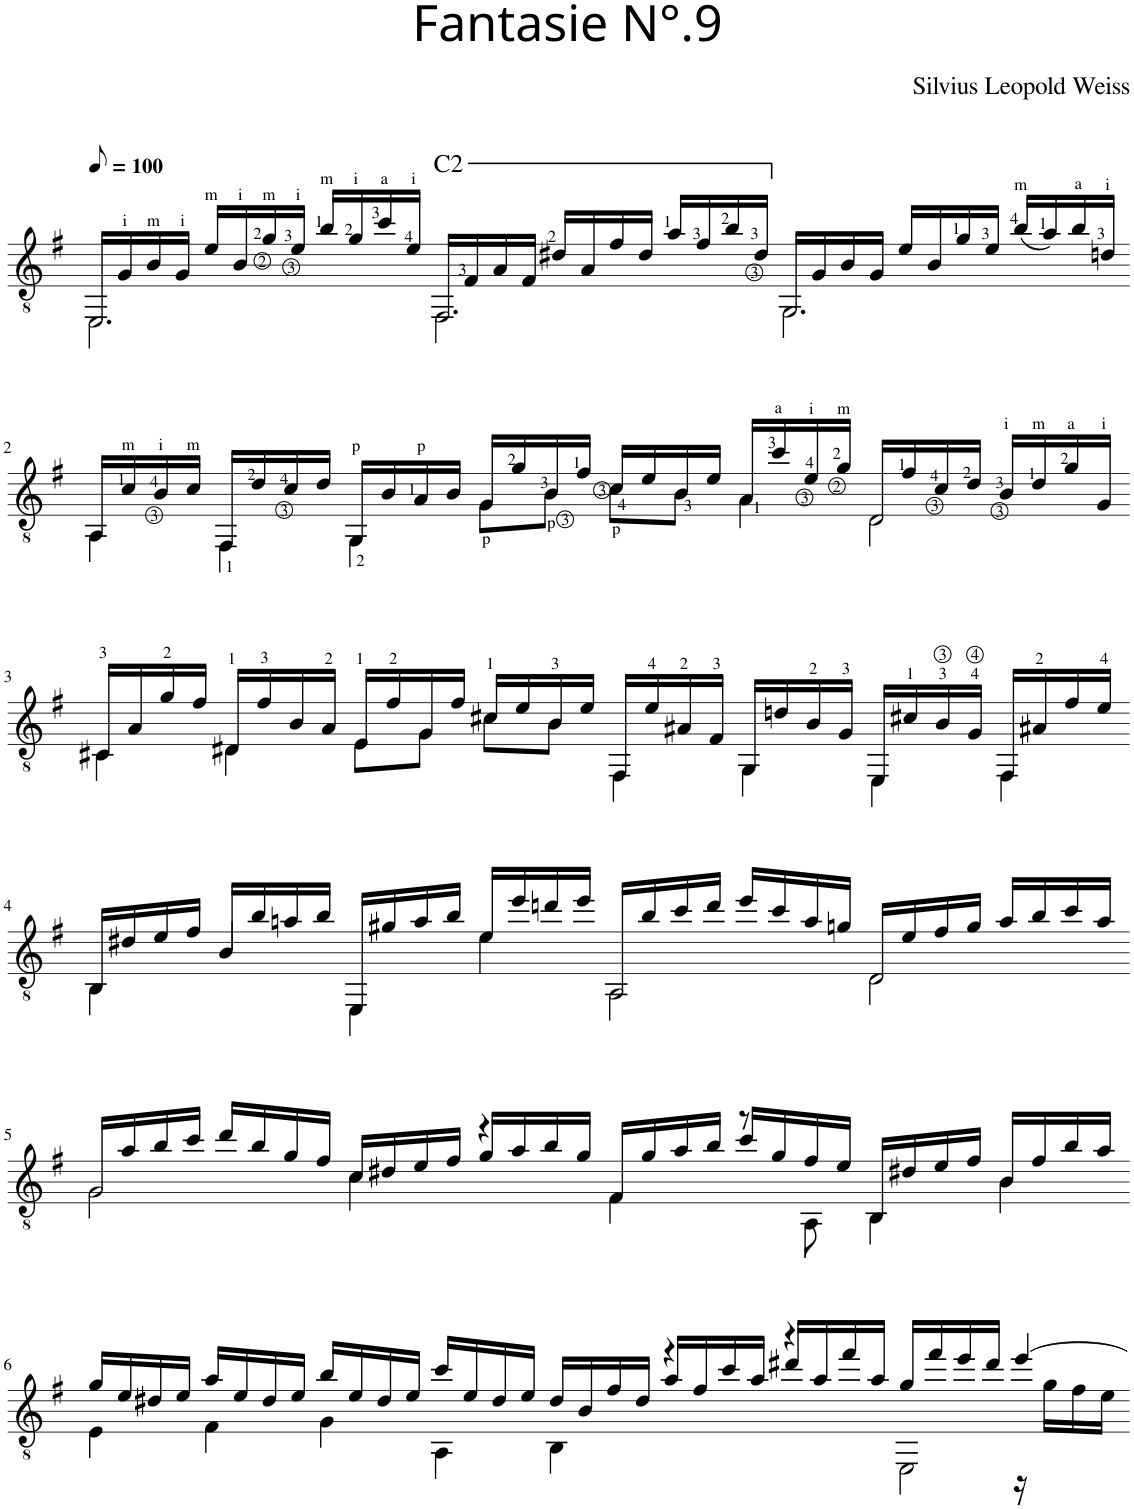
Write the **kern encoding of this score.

**kern
*part1
*staff1
*I"Classical Guitar
*I'Guit.
*clefGv2
*k[f#]
*M9/4
*MM50
=1
*^
2.EE\	16EE/LL
.	16G/
.	16B/
.	16G/JJ
.	16e/LL
.	16B/
.	16g</
.	16e/JJ
.	16b/LL
.	16g/
.	16cc/
.	16e/JJ
!LO:TX:a:t=C2	!
2.FF#\	16FF#/LL
.	16F#/
.	16A/
.	16F#/JJ
.	16d#X/LL
.	16A/
.	16f#/
.	16d#/JJ
.	16a/LL
.	16f#/
.	16b/
.	16d#/JJ
2.GG\	16GG/LL
.	16G/
.	16B/
.	16G/JJ
.	16e/LL
.	16B/
.	16g/
.	16e/JJ
.	(<16b/LL
.	16a/)
.	16b/
.	16dn/JJ
!!LO:LB:g=z	!!
=2-	=2-
*M8/4	*
4AA\	16AA/LL
.	16c/
.	16B/
.	16c/JJ
4FF#\	16FF#</LL
.	16d/
.	16c/
.	16d/JJ
4GG\	16GG/LL
.	16B/
.	16A/
.	16B/JJ
8G\L	16G</LL
.	16g/
8B\J	16B</
.	16f#/JJ
8c\L	16c</LL
.	16e/
8B\J	16B/
.	16e/JJ
4A\	16A/LL
.	16cc/
.	16e/
.	16g/JJ
2D\	16D/LL
.	16f#/
.	16c/
.	16d/JJ
.	16B/LL
.	16d/
.	16g/
.	16G/JJ
!!LO:LB:g=z	!!
=3-	=3-
4C#X\	16C#/LL
.	16A/
.	16g/
.	16f#/JJ
4D#X\	16D#/LL
.	16f#/
.	16B/
.	16A/JJ
8E\L	16E/LL
.	16f#/
8G\J	16G/
.	16f#/JJ
8c#X\L	16c#/LL
.	16e/
8B\J	16B/
.	16e/JJ
4FF#\	16FF#/LL
.	16e/
.	16A#X/
.	16F#/JJ
4GG\	16GG/LL
.	16dn/
.	16B/
.	16G/JJ
4EE\	16EE/LL
.	16c#X/
.	16B/
.	16G/JJ
4FF#\	16FF#/LL
.	16A#X/
.	16f#/
.	16e/JJ
!!LO:LB:g=z	!!
=4-	=4-
4BB\	16BB/LL
.	16d#X/
.	16e/
.	16f#/JJ
4B/	16B/LL
.	16b/
.	16an/
.	16b/JJ
4EE\	16EE/LL
.	16g#X/
.	16a/
.	16b/JJ
4e\	16e/LL
.	16ee/
.	16ddn/
.	16ee/JJ
2AA\	16AA/LL
.	16b/
.	16cc/
.	16dd/JJ
.	16ee/LL
.	16cc/
.	16a/
.	16gn/JJ
2D\	16D/LL
.	16e/
.	16f#/
.	16g/JJ
.	16a/LL
.	16b/
.	16cc/
.	16a/JJ
!!LO:LB:g=z	!!
=5-	=5-
2G\	16G/LL
.	16a/
.	16b/
.	16cc/JJ
.	16dd/LL
.	16b/
.	16g/
.	16f#/JJ
4c\	16c/LL
.	16d#X/
.	16e/
.	16f#/JJ
4r	16g/LL
.	16a/
.	16b/
.	16g/JJ
4F#\	16F#/LL
.	16g/
.	16a/
.	16b/JJ
8r	16cc/LL
.	16g/
8AA\	16f#/
.	16e/JJ
4BB\	16BB/LL
.	16d#X/
.	16e/
.	16f#/JJ
4B\	16B/LL
.	16f#/
.	16b/
.	16a/JJ
*v	*v
!!LO:LB:g=z
=6-
*M9/4
*^
*	*^
4E\	16g/LL	4ryy
.	16e/	.
.	16d#X/	.
.	16e/JJ	.
4F#\	16a/LL	4ryy
.	16e/	.
.	16d#/	.
.	16e/JJ	.
4G\	16b/LL	4ryy
.	16e/	.
.	16d#/	.
.	16e/JJ	.
4AA\	16cc/LL	4ryy
.	16e/	.
.	16d#/	.
.	16e/JJ	.
4BB\	16d#/LL	4ryy
.	16B/	.
.	16f#/	.
.	16d#/JJ	.
4r	16a/LL	4ryy
.	16f#/	.
.	16cc/	.
.	16a/JJ	.
4r	16dd#X/LL	4ryy
.	16a/	.
.	16ff#/	.
.	16a/JJ	.
2EE\	16g/LL	4ryy
.	16ff#/	.
.	16ee/	.
.	16dd#/JJ	.
.	16r	[4ee/
.	16g\LL	.
.	16f#\	.
.	16e\JJ	.
*v	*v	*v
=
*-
